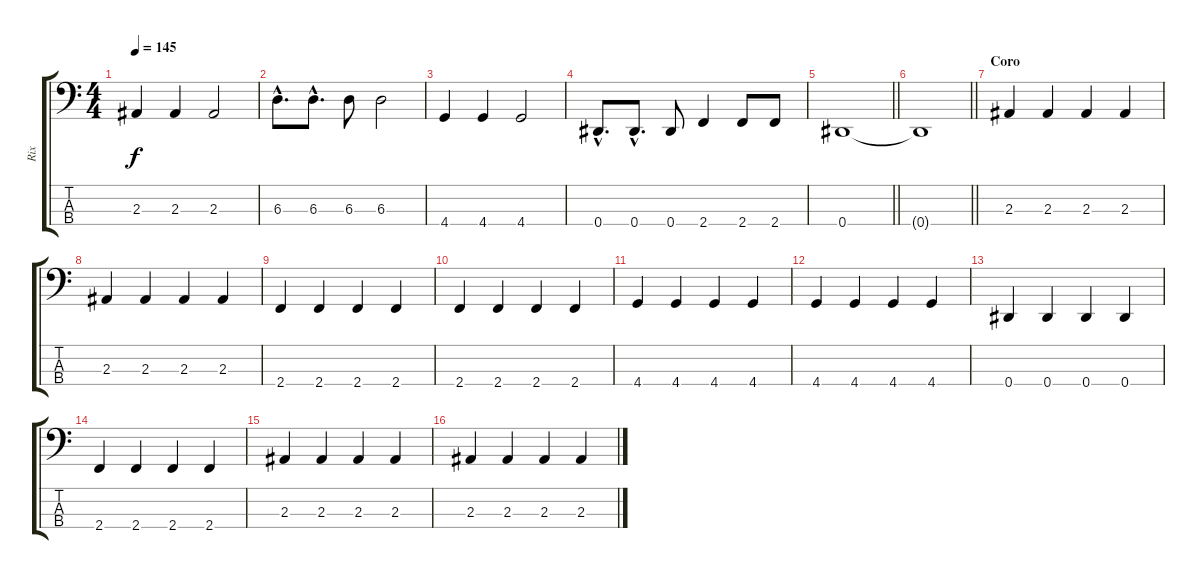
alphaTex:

\track ("Rix" "Rix") {instrument electricbasspick}
\staff {score tabs}
\tuning (Gb2 Db2 Ab1 Eb1) {hide}
\ts (4 4)
\tempo 145
\clef f4
\ks c
2.3.4{dy f} 2.3.4 2.3.2 |
6.3{hac}.8{d} 6.3{hac}.8{d} 6.3.8 6.3.2 |
4.4.4 4.4.4 4.4.2 |
0.4{hac}.8{d} 0.4{hac}.8{d} 0.4.8 2.4.4 2.4.8 2.4.8 |
\barLineRight lightlight
0.4.1 |
\barLineRight lightlight
0.4{t}.1 |
\section ("" "Coro")
2.3.4 2.3.4 2.3.4 2.3.4 |
2.3.4 2.3.4 2.3.4 2.3.4 |
2.4.4 2.4.4 2.4.4 2.4.4 |
2.4.4 2.4.4 2.4.4 2.4.4 |
4.4.4 4.4.4 4.4.4 4.4.4 |
4.4.4 4.4.4 4.4.4 4.4.4 |
0.4.4 0.4.4 0.4.4 0.4.4 |
2.4.4 2.4.4 2.4.4 2.4.4 |
2.3.4 2.3.4 2.3.4 2.3.4 |
2.3.4 2.3.4 2.3.4 2.3.4
